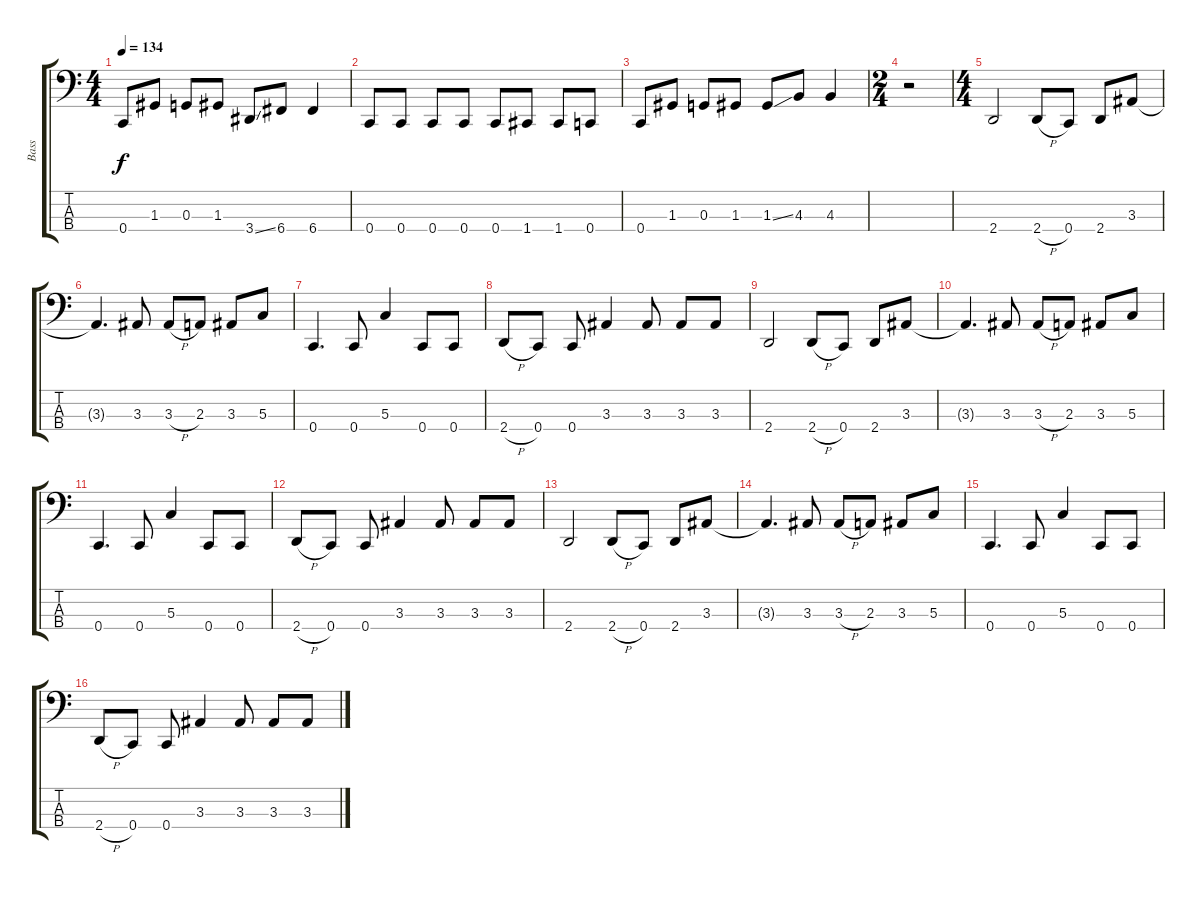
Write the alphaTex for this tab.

\track ("Bass" "Bass") {instrument electricbasspick}
\staff {score tabs}
\tuning (F2 C2 G1 C1) {hide}
\ts (4 4)
\tempo 134
\clef f4
\ks c
0.4.8{dy f} 1.3.8 0.3.8 1.3.8 3.4{ss}.8 6.4.8 6.4.4 |
0.4.8 0.4.8 0.4.8 0.4.8 0.4.8 1.4.8 1.4.8 0.4.8 |
0.4.8 1.3.8 0.3.8 1.3.8 1.3{ss}.8 4.3.8 4.3.4 |
\ts (2 4)
r.2 |
\ts (4 4)
2.4.2 2.4{h}.8 0.4.8 2.4.8 3.3.8 |
3.3{t}.4{d} 3.3.8 3.3{h}.8 2.3.8 3.3.8 5.3.8 |
0.4.4{d} 0.4.8 5.3.4 0.4.8 0.4.8 |
2.4{h}.8 0.4.8 0.4.8 3.3.4 3.3.8 3.3.8 3.3.8 |
2.4.2 2.4{h}.8 0.4.8 2.4.8 3.3.8 |
3.3{t}.4{d} 3.3.8 3.3{h}.8 2.3.8 3.3.8 5.3.8 |
0.4.4{d} 0.4.8 5.3.4 0.4.8 0.4.8 |
2.4{h}.8 0.4.8 0.4.8 3.3.4 3.3.8 3.3.8 3.3.8 |
2.4.2 2.4{h}.8 0.4.8 2.4.8 3.3.8 |
3.3{t}.4{d} 3.3.8 3.3{h}.8 2.3.8 3.3.8 5.3.8 |
0.4.4{d} 0.4.8 5.3.4 0.4.8 0.4.8 |
2.4{h}.8 0.4.8 0.4.8 3.3.4 3.3.8 3.3.8 3.3.8
